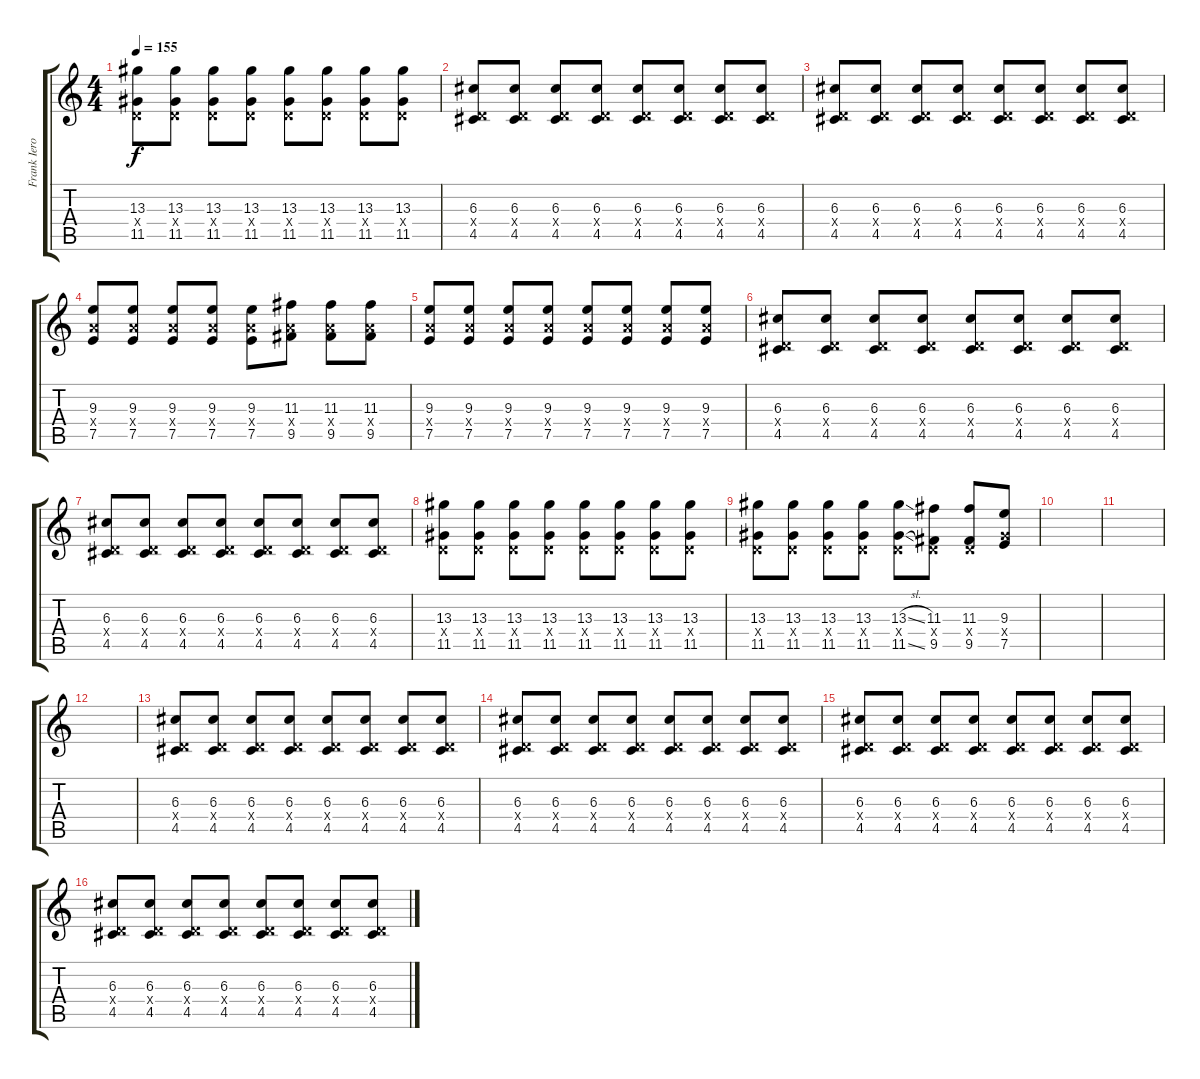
\track ("Frank Iero [Rhythm Guitar]" "Frank Iero") {instrument overdrivenguitar}
\staff {score tabs}
\tuning (E4 B3 G3 D3 A2 E2) {hide}
\ts (4 4)
\tempo 155
\clef g2
\ks c
(13.3 0.4{x} 11.5).8{dy f} (13.3 0.4{x} 11.5).8 (13.3 0.4{x} 11.5).8 (13.3 0.4{x} 11.5).8 (13.3 0.4{x} 11.5).8 (13.3 0.4{x} 11.5).8 (13.3 0.4{x} 11.5).8 (13.3 0.4{x} 11.5).8 |
(6.3 0.4{x} 4.5).8 (6.3 0.4{x} 4.5).8 (6.3 0.4{x} 4.5).8 (6.3 0.4{x} 4.5).8 (6.3 0.4{x} 4.5).8 (6.3 0.4{x} 4.5).8 (6.3 0.4{x} 4.5).8 (6.3 0.4{x} 4.5).8 |
(6.3 0.4{x} 4.5).8 (6.3 0.4{x} 4.5).8 (6.3 0.4{x} 4.5).8 (6.3 0.4{x} 4.5).8 (6.3 0.4{x} 4.5).8 (6.3 0.4{x} 4.5).8 (6.3 0.4{x} 4.5).8 (6.3 0.4{x} 4.5).8 |
(9.3 7.4{x} 7.5).8 (9.3 7.4{x} 7.5).8 (9.3 7.4{x} 7.5).8 (9.3 7.4{x} 7.5).8 (9.3 7.4{x} 7.5).8 (11.3 7.4{x} 9.5).8 (11.3 7.4{x} 9.5).8 (11.3 7.4{x} 9.5).8 |
(9.3 7.4{x} 7.5).8 (9.3 7.4{x} 7.5).8 (9.3 7.4{x} 7.5).8 (9.3 7.4{x} 7.5).8 (9.3 7.4{x} 7.5).8 (9.3 7.4{x} 7.5).8 (9.3 7.4{x} 7.5).8 (9.3 7.4{x} 7.5).8 |
(6.3 0.4{x} 4.5).8 (6.3 0.4{x} 4.5).8 (6.3 0.4{x} 4.5).8 (6.3 0.4{x} 4.5).8 (6.3 0.4{x} 4.5).8 (6.3 0.4{x} 4.5).8 (6.3 0.4{x} 4.5).8 (6.3 0.4{x} 4.5).8 |
(6.3 0.4{x} 4.5).8 (6.3 0.4{x} 4.5).8 (6.3 0.4{x} 4.5).8 (6.3 0.4{x} 4.5).8 (6.3 0.4{x} 4.5).8 (6.3 0.4{x} 4.5).8 (6.3 0.4{x} 4.5).8 (6.3 0.4{x} 4.5).8 |
(13.3 0.4{x} 11.5).8 (13.3 0.4{x} 11.5).8 (13.3 0.4{x} 11.5).8 (13.3 0.4{x} 11.5).8 (13.3 0.4{x} 11.5).8 (13.3 0.4{x} 11.5).8 (13.3 0.4{x} 11.5).8 (13.3 0.4{x} 11.5).8 |
(13.3 0.4{x} 11.5).8 (13.3 0.4{x} 11.5).8 (13.3 0.4{x} 11.5).8 (13.3 0.4{x} 11.5).8 (13.3{sl} 0.4{x} 11.5{sl}).8 (11.3 0.4{x} 9.5).8 (11.3 0.4{x} 9.5).8 (9.3 6.4{x} 7.5).8 |
|
|
|
(6.3 0.4{x} 4.5).8 (6.3 0.4{x} 4.5).8 (6.3 0.4{x} 4.5).8 (6.3 0.4{x} 4.5).8 (6.3 0.4{x} 4.5).8 (6.3 0.4{x} 4.5).8 (6.3 0.4{x} 4.5).8 (6.3 0.4{x} 4.5).8 |
(6.3 0.4{x} 4.5).8 (6.3 0.4{x} 4.5).8 (6.3 0.4{x} 4.5).8 (6.3 0.4{x} 4.5).8 (6.3 0.4{x} 4.5).8 (6.3 0.4{x} 4.5).8 (6.3 0.4{x} 4.5).8 (6.3 0.4{x} 4.5).8 |
(6.3 0.4{x} 4.5).8 (6.3 0.4{x} 4.5).8 (6.3 0.4{x} 4.5).8 (6.3 0.4{x} 4.5).8 (6.3 0.4{x} 4.5).8 (6.3 0.4{x} 4.5).8 (6.3 0.4{x} 4.5).8 (6.3 0.4{x} 4.5).8 |
(6.3 0.4{x} 4.5).8 (6.3 0.4{x} 4.5).8 (6.3 0.4{x} 4.5).8 (6.3 0.4{x} 4.5).8 (6.3 0.4{x} 4.5).8 (6.3 0.4{x} 4.5).8 (6.3 0.4{x} 4.5).8 (6.3 0.4{x} 4.5).8
